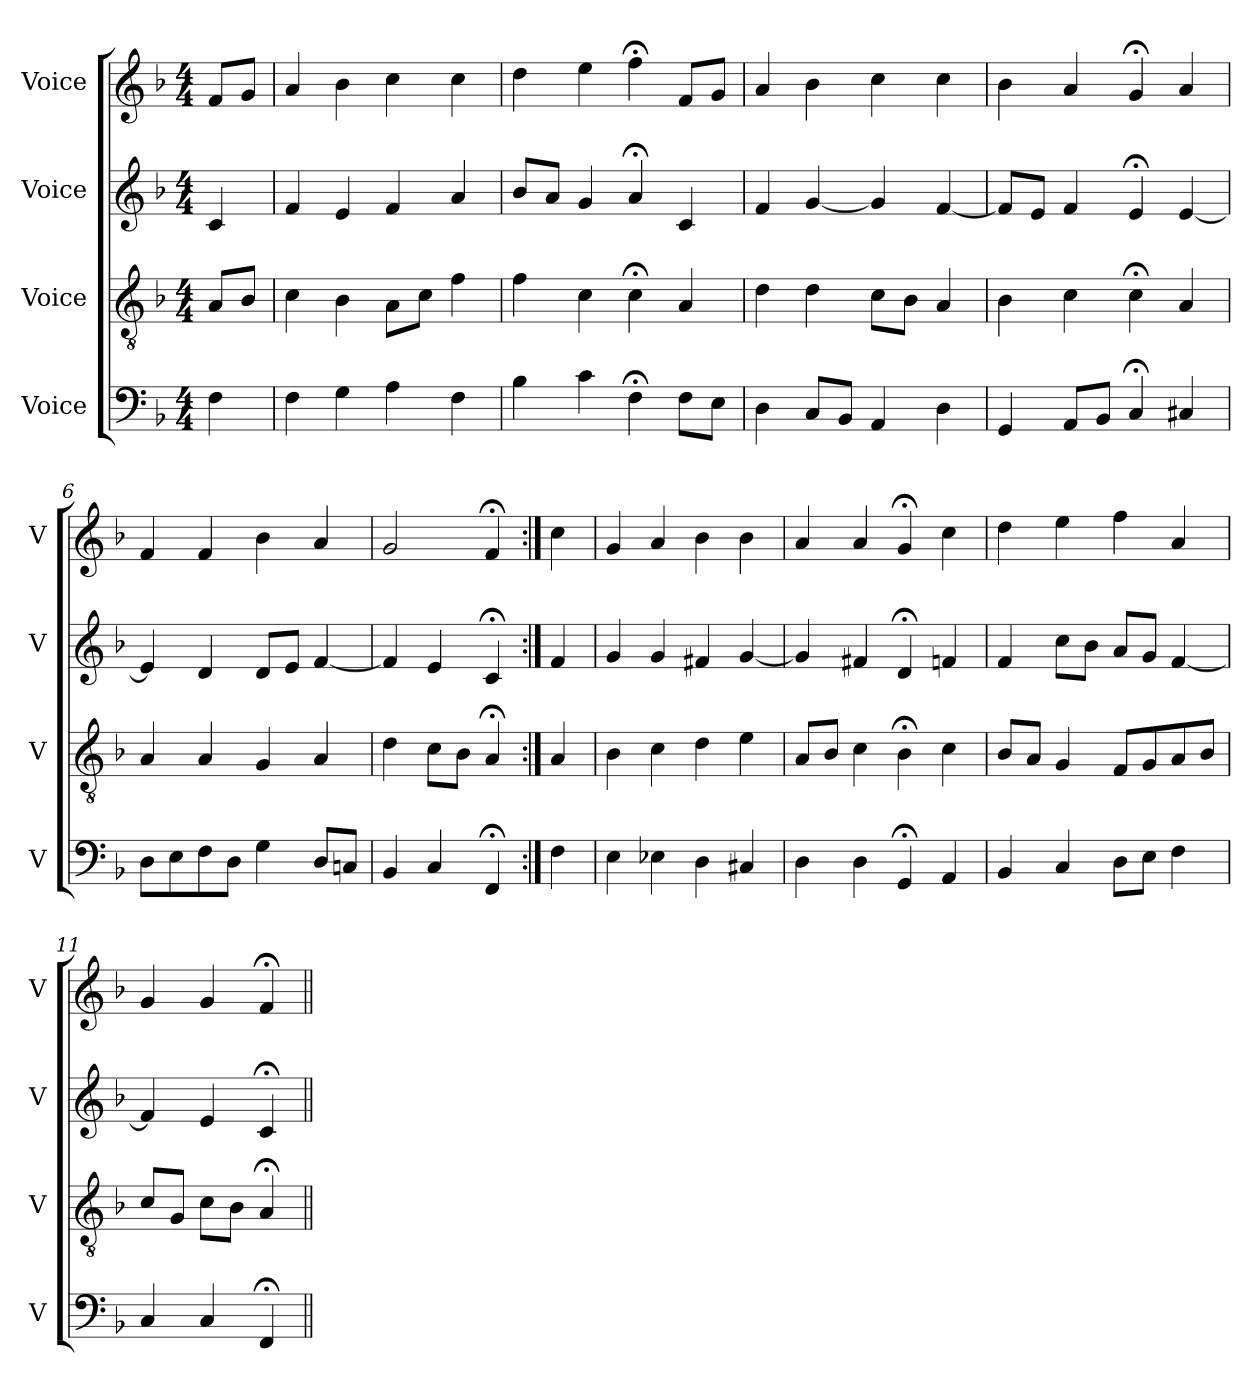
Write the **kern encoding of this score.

**kern	**kern	**kern	**kern
*part4	*part3	*part2	*part1
*staff4	*staff3	*staff2	*staff1
*I"Voice	*I"Voice	*I"Voice	*I"Voice
*I'V	*I'V	*I'V	*I'V
*clefF4	*clefGv2	*clefG2	*clefG2
*k[b-]	*k[b-]	*k[b-]	*k[b-]
*M4/4	*M4/4	*M4/4	*M4/4
=	=	=	=
4F	8AL	4c	8fL
.	8B-J	.	8gJ
=2	=2	=2	=2
4F	4c	4f	4a
4G	4B-	4e	4b-
4A	8AL	4f	4cc
.	8cJ	.	.
4F	4f	4a	4cc
=3	=3	=3	=3
4B-	4f	8b-L	4dd
.	.	8aJ	.
4c	4c	4g	4ee
4F;<	4c;<	4a;<	4ff;<
8FL	4A	4c	8fL
8EJ	.	.	8gJ
=4	=4	=4	=4
4D	4d	4f	4a
8CL	4d	[4g	4b-
8BB-J	.	.	.
4AA	8cL	4g]	4cc
.	8B-J	.	.
4D	4A	[4f	4cc
=5	=5	=5	=5
4GG	4B-	8fL]	4b-
.	.	8eJ	.
8AAL	4c	4f	4a
8BB-J	.	.	.
4C;<	4c;<	4e;<	4g;<
4C#X	4A	[4e	4a
=6	=6	=6	=6
8DL	4A	4e]	4f
8E	.	.	.
8F	4A	4d	4f
8DJ	.	.	.
4G	4G	8dL	4b-
.	.	8eJ	.
8DL	4A	[4f	4a
8CnJ	.	.	.
=	=	=	=
4BB-	4d	4f]	2g
4C	8cL	4e	.
.	8B-J	.	.
4FF;<	4A;<	4c;<	4f;<
=7:|!	=7:|!	=7:|!	=7:|!
4F	4A	4f	4cc
=8	=8	=8	=8
4E	4B-	4g	4g
4E-X	4c	4g	4a
4D	4d	4f#X	4b-
4C#X	4e	[4g	4b-
=9	=9	=9	=9
4D	8AL	4g]	4a
.	8B-J	.	.
4D	4c	4f#X	4a
4GG;<	4B-;<	4d;<	4g;<
4AA	4c	4fn	4cc
=10	=10	=10	=10
4BB-	8B-L	4f	4dd
.	8AJ	.	.
4C	4G	8ccL	4ee
.	.	8b-J	.
8DL	8FL	8aL	4ff
8EJ	8G	8gJ	.
4F	8A	[4f	4a
.	8B-J	.	.
=11	=11	=11	=11
4C	8cL	4f]	4g
.	8GJ	.	.
4C	8cL	4e	4g
.	8B-J	.	.
4FF;<	4A;<	4c;<	4f;<
=||	=||	=||	=||
*-	*-	*-	*-
